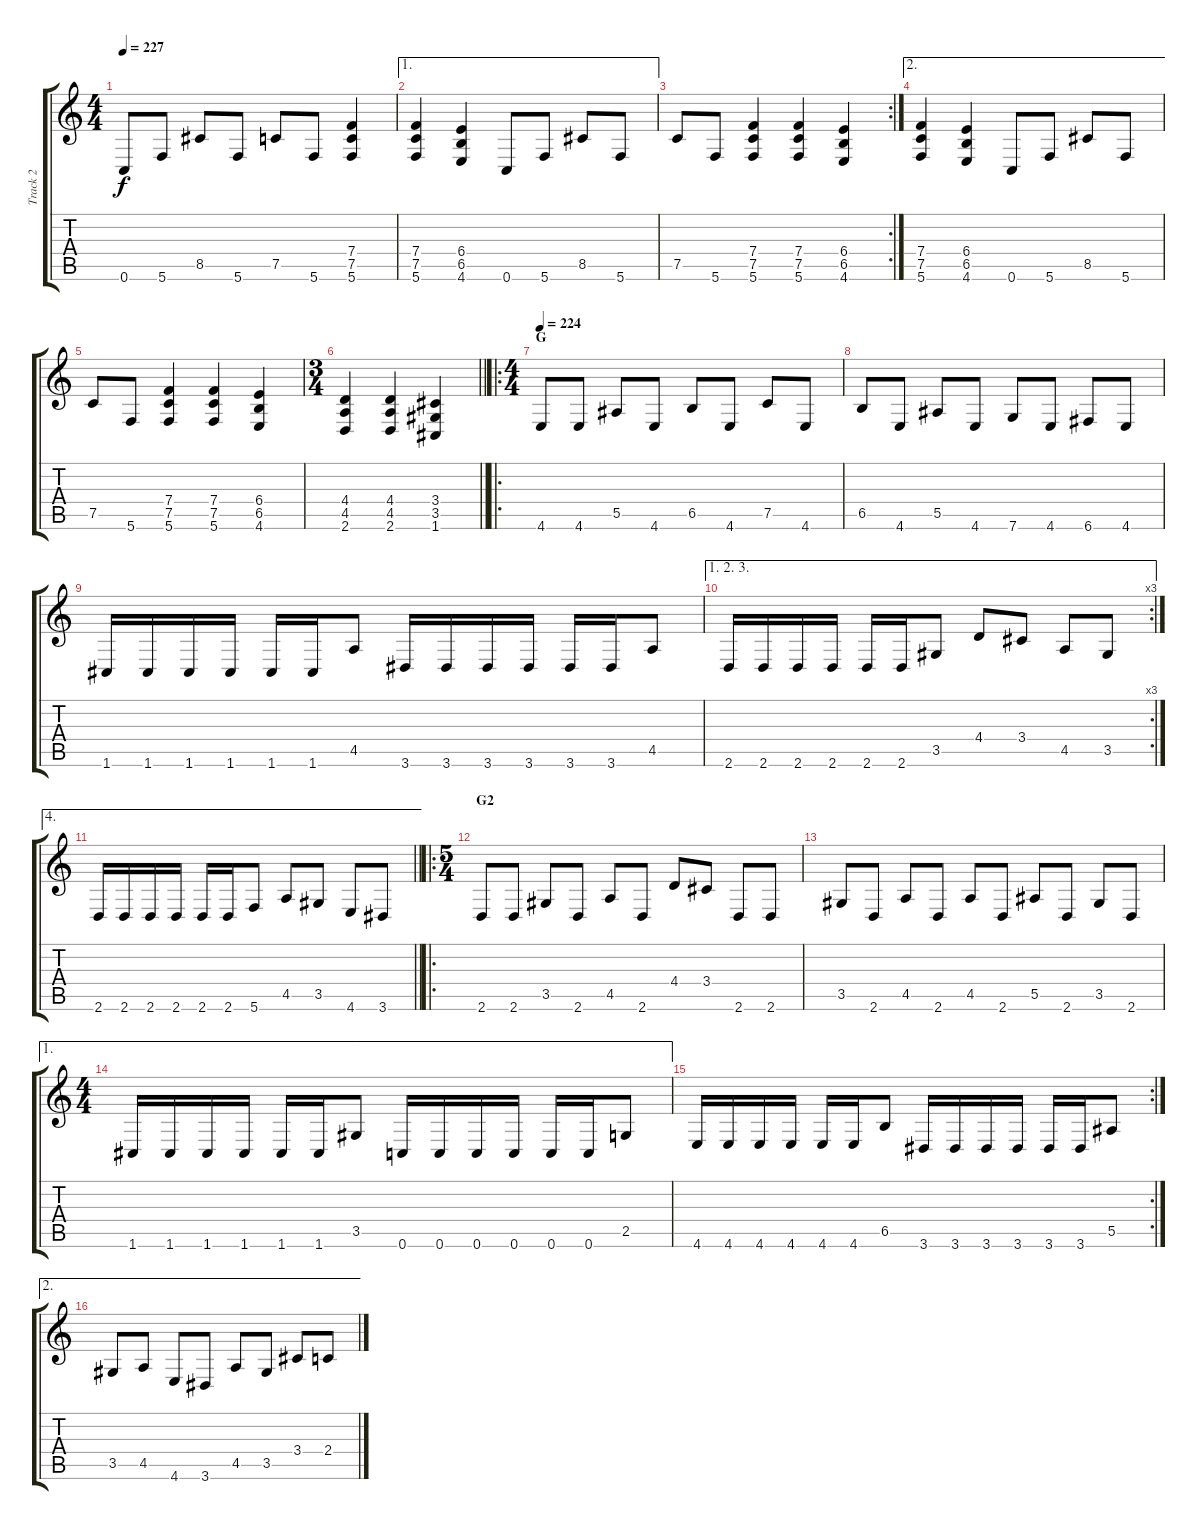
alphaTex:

\track ("Track 2" "Track 2") {instrument distortionguitar}
\staff {score tabs}
\tuning (C4 G3 Eb3 Bb2 F2 C2) {hide}
\ts (4 4)
\tempo 227
\clef g2
\ks c
0.6.8{dy f} 5.6.8 8.5.8 5.6.8 7.5.8 5.6.8 (7.4 7.5 5.6).4 |
\ae 1
(7.4 7.5 5.6).4 (6.4 6.5 4.6).4 0.6.8 5.6.8 8.5.8 5.6.8 |
\rc 2
7.5.8 5.6.8 (7.4 7.5 5.6).4 (7.4 7.5 5.6).4 (6.4 6.5 4.6).4 |
\ae 2
(7.4 7.5 5.6).4 (6.4 6.5 4.6).4 0.6.8 5.6.8 8.5.8 5.6.8 |
7.5.8 5.6.8 (7.4 7.5 5.6).4 (7.4 7.5 5.6).4 (6.4 6.5 4.6).4 |
\ts (3 4)
\barLineRight lightlight
(4.4 4.5 2.6).4 (4.4 4.5 2.6).4 (3.4 3.5 1.6).4 |
\ro
\ts (4 4)
\section ("" "G")
\tempo 224
4.6.8 4.6.8 5.5.8 4.6.8 6.5.8 4.6.8 7.5.8 4.6.8 |
6.5.8 4.6.8 5.5.8 4.6.8 7.6.8 4.6.8 6.6.8 4.6.8 |
1.6.16 1.6.16 1.6.16 1.6.16 1.6.16 1.6.16 4.5.8 3.6.16 3.6.16 3.6.16 3.6.16 3.6.16 3.6.16 4.5.8 |
\ae (1 2 3)
\rc 3
2.6.16 2.6.16 2.6.16 2.6.16 2.6.16 2.6.16 3.5.8 4.4.8 3.4.8 4.5.8 3.5.8 |
\ae 4
\barLineRight lightlight
2.6.16 2.6.16 2.6.16 2.6.16 2.6.16 2.6.16 5.6.8 4.5.8 3.5.8 4.6.8 3.6.8 |
\ro
\ts (5 4)
\section ("" "G2")
2.6.8 2.6.8 3.5.8 2.6.8 4.5.8 2.6.8 4.4.8 3.4.8 2.6.8 2.6.8 |
3.5.8 2.6.8 4.5.8 2.6.8 4.5.8 2.6.8 5.5.8 2.6.8 3.5.8 2.6.8 |
\ae 1
\ts (4 4)
1.6.16 1.6.16 1.6.16 1.6.16 1.6.16 1.6.16 3.5.8 0.6.16 0.6.16 0.6.16 0.6.16 0.6.16 0.6.16 2.5.8 |
\rc 2
4.6.16 4.6.16 4.6.16 4.6.16 4.6.16 4.6.16 6.5.8 3.6.16 3.6.16 3.6.16 3.6.16 3.6.16 3.6.16 5.5.8 |
\ae 2
3.5.8 4.5.8 4.6.8 3.6.8 4.5.8 3.5.8 3.4.8 2.4.8
